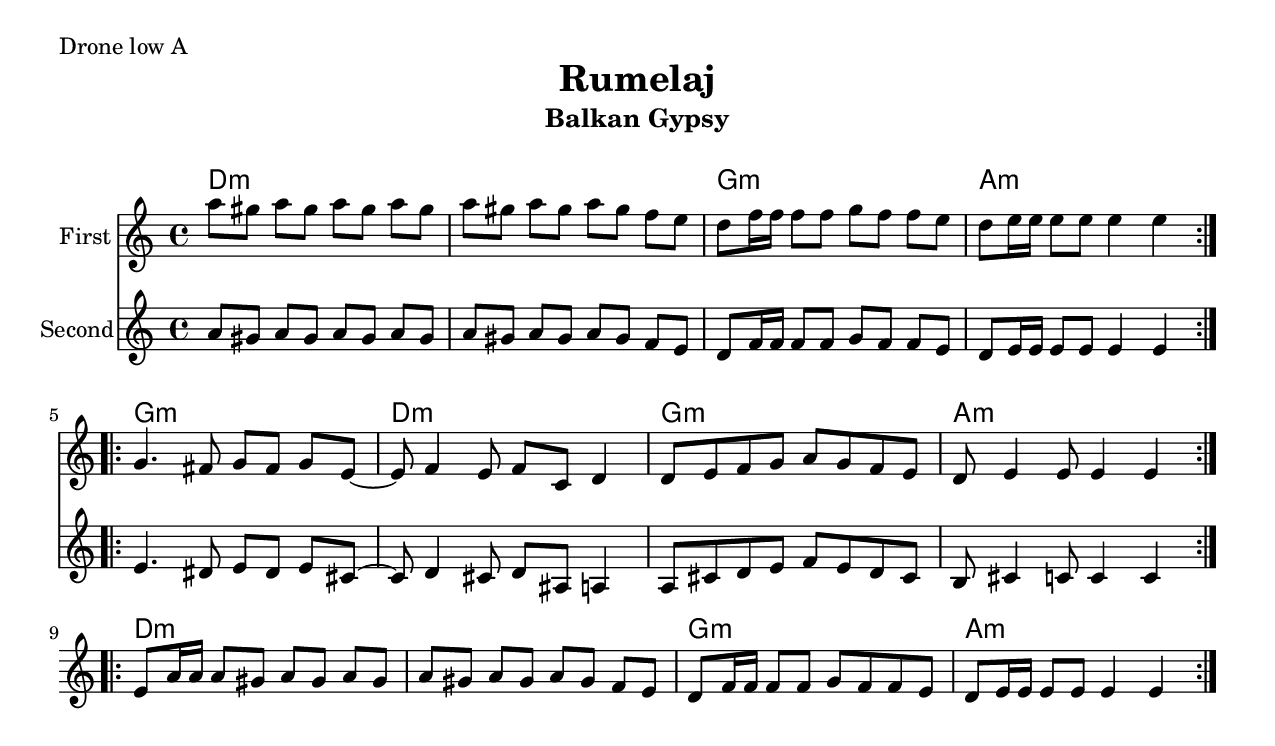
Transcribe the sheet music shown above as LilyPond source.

\version "2.18.0"
\include "english.ly"

\paper{
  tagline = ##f
  print-all-headers = ##t
  #(set-paper-size "letter")
}
date = #(strftime "%d-%m-%Y" (localtime (current-time)))

%\markup{ \italic{ " Updated " \date  }  }

\markup{ Drone low A }

first=  \relative c'' {
  \clef treble

  \key a \minor
  \time 4/4


  %s1*4
  a'8    [gs8 ] a [gs]  a [gs] a [gs]
  a8 [gs] a [gs] a [gs] f [ e]
  d8 f16 f f8 [f] g [ f ] f [e]
  d8 e16 e e8 [e] e4 e|

  g,4. fs8 g fs g [e] ~|
  e8 f4 e8 f c d4|
  d8 e f g a g f e
  d8 e4 e8  e4 e|

}

second = {
  \repeat volta 2{
    a8    [gs8 ] a [gs]  a [gs] a [gs]
    a8 [gs] a [gs] a [gs] f [ e]
    d8 f16 f f8 [f] g [ f ] f [e]
    d8 e16 e e8 [e] e4 e|
  }

  \repeat volta 2{
    e4.   ds8 e ds e [cs]~|
    cs8 d4 cs8 d as a4
    a8 cs d e f e d cs|
    b cs4 c8 c4 c

  }

  \repeat volta 2{
    e8   a16 a a8[gs] a[gs] a[gs]|
    a8[gs] a[gs] a[gs] f[e]|
    d8 f16 f f8 f g[f f e]
    d8 e16 e e8 e e4 e
  }
}

melody = \relative c'' {
  \clef treble

  \key a \minor
  \time 4/4

  <<
    \second
    \\
  >>
}
%************************Lyrics Block****************
%\addlyrics{ Doe a deer }

harmonies = \chordmode {
  d1:m s1 g1:m a1:m
  g1:m d1:m g1:m a1:m
  d1:m s1 g1:m a1:m
}

\score {
  <<
    \new ChordNames {
      \set chordChanges = ##t
      \harmonies
    }
    \new Staff \with {
      instrumentName = "First"
    } \first
    \new Staff \with {
      instrumentName = "Second"
    } \melody
    %\new Staff  \transpose c'' c''' \melody
  >>
  \header{
    title= "Rumelaj"
    subtitle="Balkan Gypsy"
    arranger= " "
  }
  \layout{indent = 1.0\cm}
  \midi{
    \tempo 4 = 120
  }
}
